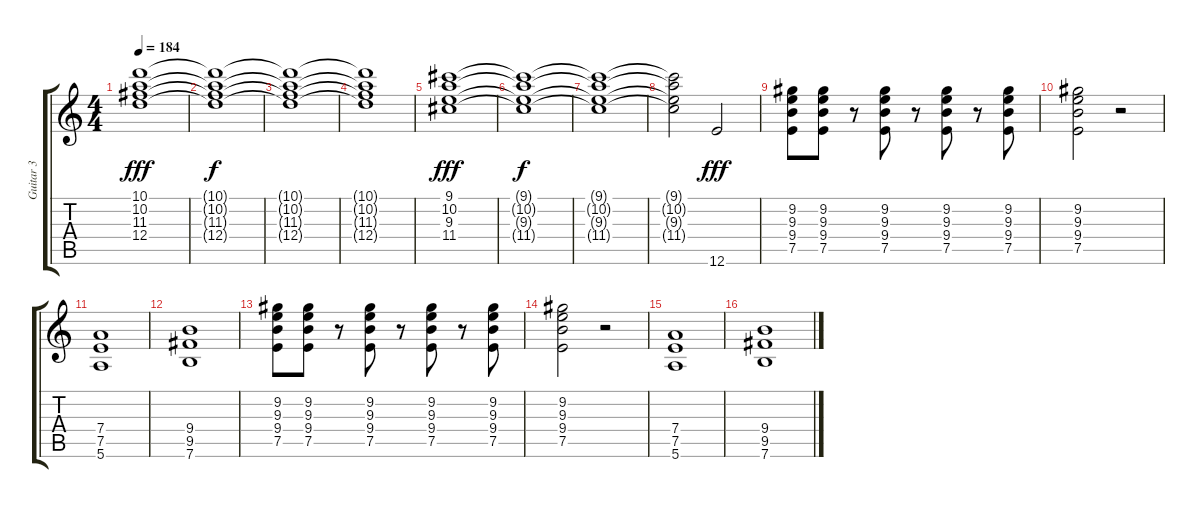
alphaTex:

\track ("Guitar 3" "Guitar 3") {instrument distortionguitar}
\staff {score tabs}
\tuning (E4 B3 G3 D3 A2 E2) {hide}
\ts (4 4)
\tempo 184
\clef g2
\ks c
(10.1 10.2 11.3 12.4).1{dy fff} |
(10.1{t} 10.2{t} 11.3{t} 12.4{t}).1{dy f} |
(10.1{t} 10.2{t} 11.3{t} 12.4{t}).1 |
(10.1{t} 10.2{t} 11.3{t} 12.4{t}).1 |
(9.1 10.2 9.3 11.4).1{dy fff} |
(9.1{t} 10.2{t} 9.3{t} 11.4{t}).1{dy f} |
(9.1{t} 10.2{t} 9.3{t} 11.4{t}).1 |
(9.1{t} 10.2{t} 9.3{t} 11.4{t}).2 12.6.2{dy fff} |
(9.2 9.3 9.4 7.5).8 (9.2 9.3 9.4 7.5).8 r.8 (9.2 9.3 9.4 7.5).8 r.8 (9.2 9.3 9.4 7.5).8 r.8 (9.2 9.3 9.4 7.5).8 |
(9.2 9.3 9.4 7.5).2 r.2 |
(7.4 7.5 5.6).1 |
(9.4 9.5 7.6).1 |
(9.2 9.3 9.4 7.5).8 (9.2 9.3 9.4 7.5).8 r.8 (9.2 9.3 9.4 7.5).8 r.8 (9.2 9.3 9.4 7.5).8 r.8 (9.2 9.3 9.4 7.5).8 |
(9.2 9.3 9.4 7.5).2 r.2 |
(7.4 7.5 5.6).1 |
(9.4 9.5 7.6).1
